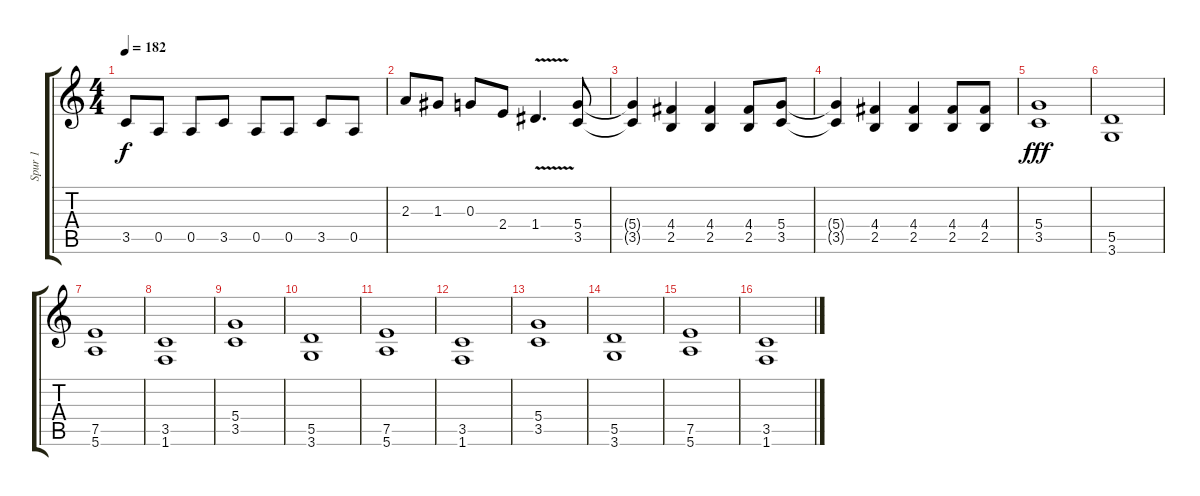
\track ("Spur 1" "Spur 1") {instrument distortionguitar}
\staff {score tabs}
\tuning (E4 B3 G3 D3 A2 E2) {hide}
\ts (4 4)
\tempo 182
\clef g2
\ks c
3.5.8{dy f} 0.5.8 0.5.8 3.5.8 0.5.8 0.5.8 3.5.8 0.5.8 |
2.3.8 1.3.8 0.3.8 2.4.8 1.4{v}.4{d} (5.4 3.5).8 |
(5.4{t} 3.5{t}).4 (4.4 2.5).4 (4.4 2.5).4 (4.4 2.5).8 (5.4 3.5).8 |
(5.4{t} 3.5{t}).4 (4.4 2.5).4 (4.4 2.5).4 (4.4 2.5).8 (4.4 2.5).8 |
(5.4 3.5).1{dy fff} |
(5.5 3.6).1 |
(7.5 5.6).1 |
(3.5 1.6).1 |
(5.4 3.5).1 |
(5.5 3.6).1 |
(7.5 5.6).1 |
(3.5 1.6).1 |
(5.4 3.5).1 |
(5.5 3.6).1 |
(7.5 5.6).1 |
(3.5 1.6).1
